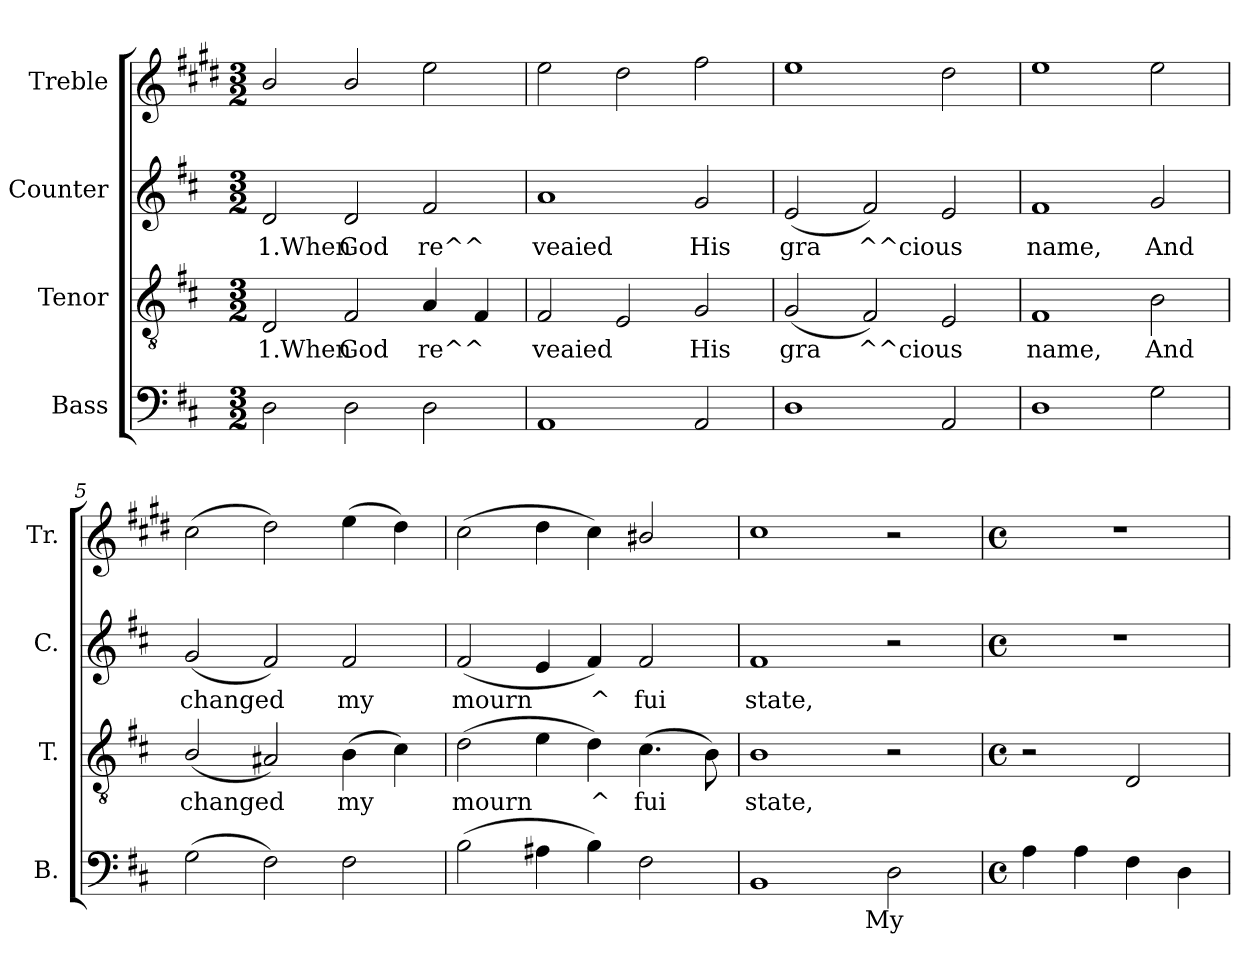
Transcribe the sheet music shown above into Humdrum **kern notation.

**kern	**kern	**text	**kern	**text	**kern
*part4	*part3	*part3	*part2	*part2	*part1
*staff4	*staff3	*staff3	*staff2	*staff2	*staff1
*I"Bass	*I"Tenor	*	*I"Counter	*	*I"Treble
*I'B.	*I'T.	*	*I'C.	*	*I'Tr.
!!LO:PB:g=z
*stria5	*stria5	*	*stria5	*	*stria5
*clefF4	*clefGv2	*	*clefG2	*	*clefG2
*	*	*	*	*	*ITrd1c2
*k[f#c#]	*k[f#c#]	*	*k[f#c#]	*	*k[f#c#]
*D:	*D:	*	*D:	*	*D:
*M3/2	*M3/2	*	*M3/2	*	*M3/2
=1	=1	=1	=1	=1	=1
!	!	!LO:LY:b:cj	!	!LO:LY:b:cj	!
2D\	2D/	1.When	2d/	1.When	2a/
!	!	!LO:LY:b:cj	!	!LO:LY:b:cj	!
2D\	2F#/	God	2d/	God	2a/
!	!	!LO:LY:b:cj	!	!LO:LY:b:cj	!
2D\	4A/	re^^	2f#/	re^^	2dd\
!	!	!LO:LY:b:cj	!	!	!
.	4F#/	.	.	.	.
=2	=2	=2	=2	=2	=2
!	!	!LO:LY:b:cj	!	!LO:LY:b:cj	!
1AA	2F#/	veaied	1a	veaied	2dd\
!	!	!LO:LY:b:cj	!	!	!
.	2E/	.	.	.	2cc#\
!	!	!LO:LY:b:cj	!	!LO:LY:b:cj	!
2AA/	2G/	His	2g/	His	2ee\
=3	=3	=3	=3	=3	=3
!	!	!LO:LY:b:cj	!	!LO:LY:b:cj	!
1D	(<2G/	gra	(<2e/	gra	1dd
!	!	!LO:LY:b:cj	!	!LO:LY:b:cj	!
.	2F#/)	^^cious	2f#/)	^^cious	.
!	!	!LO:LY:b:cj	!	!LO:LY:b:cj	!
2AA/	2E/	.	2e/	.	2cc#\
=4	=4	=4	=4	=4	=4
!	!	!LO:LY:b:cj	!	!LO:LY:b:cj	!
1D	1F#	name,	1f#	name,	1dd
!	!	!LO:LY:b:cj	!	!LO:LY:b:cj	!
2G\	2B\	And	2g/	And	2dd\
=5	=5	=5	=5	=5	=5
!	!	!LO:LY:b:cj	!	!LO:LY:b:cj	!
(>2G\	(<2B/	changed	(<2g/	changed	(>2b>\
!	!	!LO:LY:b:cj	!	!LO:LY:b:cj	!
2F#\)	2A#X/)	.	2f#/)	.	2cc#\)
!	!	!LO:LY:b:cj	!	!LO:LY:b:cj	!
2F#\	(>4B\	my	2f#/	my	(>4dd\
!	!	!LO:LY:b:cj	!	!	!
.	4c#\)	.	.	.	4cc#\)
=6	=6	=6	=6	=6	=6
!	!	!LO:LY:b:cj	!	!LO:LY:b:cj	!
(>2B\	(>2d\	mourn	(<2f#/	mourn	(>2b\
!	!	!LO:LY:b:cj	!	!LO:LY:b:cj	!
4A#X\	4e\	.	4e/	.	4cc#\
!	!	!LO:LY:b:cj	!	!LO:LY:b:cj	!
4B\)	4d\)	^	4f#/)	^	4b\)
!	!	!LO:LY:b:cj	!	!LO:LY:b:cj	!
2F#\	(>4.c#\	fui	2f#/	fui	2a#X/
!	!	!LO:LY:b:cj	!	!	!
.	8B\)	.	.	.	.
=7	=7	=7	=7	=7	=7
!	!	!LO:LY:b:cj	!	!LO:LY:b:cj	!
*^	*	*	*	*	*
1BB	2...ryy	1B	state,	1f#	state,	1b
!	!LO:TX:b:t=My	!	!	!	!	!
.	2ryy	.	.	.	.	.
2D\	.	2r	.	2r	.	2r
.	16ryy	.	.	.	.	.
*v	*v	*	*	*	*	*
!!LO:LB:g=z
=8	=8	=8	=8	=8	=8
*M4/4	*M4/4	*	*M4/4	*	*M4/4
*met(c)	*met(c)	*	*met(c)	*	*met(c)
4A\	2r	.	1r	.	1r
4A\	.	.	.	.	.
!	!	!LO:LY:b:cj	!	!	!
4F#\	2D/	.	.	.	.
4D\	.	.	.	.	.
=	=	=	=	=	=
*-	*-	*-	*-	*-	*-
